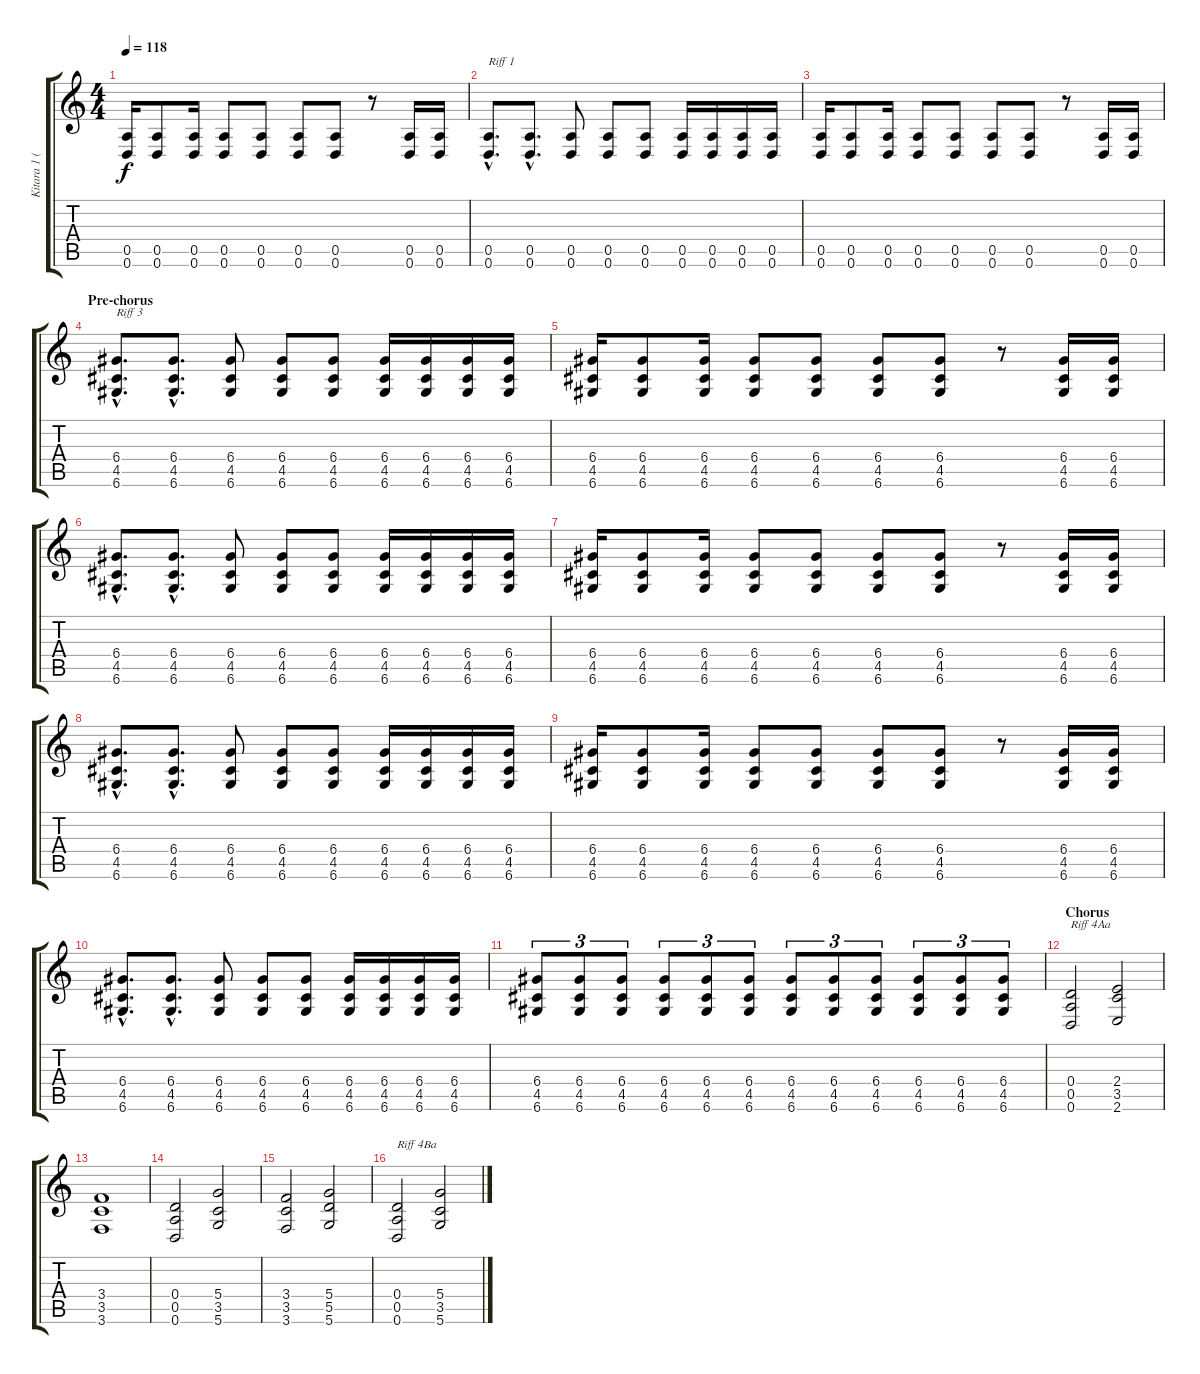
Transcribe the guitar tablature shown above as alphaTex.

\track ("Kitara 1 (Kuisma)" "Kitara 1 (") {instrument distortionguitar}
\staff {score tabs}
\tuning (E4 B3 G3 D3 A2 D2) {hide}
\ts (4 4)
\tempo 118
\clef g2
\ks c
(0.5 0.6).16{dy f} (0.5 0.6).8 (0.5 0.6).16 (0.5 0.6).8 (0.5 0.6).8 (0.5 0.6).8 (0.5 0.6).8 r.8 (0.5 0.6).16 (0.5 0.6).16 |
(0.5{hac} 0.6{hac}).8{d txt "Riff 1"} (0.5{hac} 0.6{hac}).8{d} (0.5 0.6).8 (0.5 0.6).8 (0.5 0.6).8 (0.5 0.6).16 (0.5 0.6).16 (0.5 0.6).16 (0.5 0.6).16 |
(0.5 0.6).16 (0.5 0.6).8 (0.5 0.6).16 (0.5 0.6).8 (0.5 0.6).8 (0.5 0.6).8 (0.5 0.6).8 r.8 (0.5 0.6).16 (0.5 0.6).16 |
\section ("" "Pre-chorus")
(6.4{hac} 4.5{hac} 6.6{hac}).8{d txt "Riff 3"} (6.4{hac} 4.5{hac} 6.6{hac}).8{d} (6.4 4.5 6.6).8 (6.4 4.5 6.6).8 (6.4 4.5 6.6).8 (6.4 4.5 6.6).16 (6.4 4.5 6.6).16 (6.4 4.5 6.6).16 (6.4 4.5 6.6).16 |
(6.4 4.5 6.6).16 (6.4 4.5 6.6).8 (6.4 4.5 6.6).16 (6.4 4.5 6.6).8 (6.4 4.5 6.6).8 (6.4 4.5 6.6).8 (6.4 4.5 6.6).8 r.8 (6.4 4.5 6.6).16 (6.4 4.5 6.6).16 |
(6.4{hac} 4.5{hac} 6.6{hac}).8{d} (6.4{hac} 4.5{hac} 6.6{hac}).8{d} (6.4 4.5 6.6).8 (6.4 4.5 6.6).8 (6.4 4.5 6.6).8 (6.4 4.5 6.6).16 (6.4 4.5 6.6).16 (6.4 4.5 6.6).16 (6.4 4.5 6.6).16 |
(6.4 4.5 6.6).16 (6.4 4.5 6.6).8 (6.4 4.5 6.6).16 (6.4 4.5 6.6).8 (6.4 4.5 6.6).8 (6.4 4.5 6.6).8 (6.4 4.5 6.6).8 r.8 (6.4 4.5 6.6).16 (6.4 4.5 6.6).16 |
(6.4{hac} 4.5{hac} 6.6{hac}).8{d} (6.4{hac} 4.5{hac} 6.6{hac}).8{d} (6.4 4.5 6.6).8 (6.4 4.5 6.6).8 (6.4 4.5 6.6).8 (6.4 4.5 6.6).16 (6.4 4.5 6.6).16 (6.4 4.5 6.6).16 (6.4 4.5 6.6).16 |
(6.4 4.5 6.6).16 (6.4 4.5 6.6).8 (6.4 4.5 6.6).16 (6.4 4.5 6.6).8 (6.4 4.5 6.6).8 (6.4 4.5 6.6).8 (6.4 4.5 6.6).8 r.8 (6.4 4.5 6.6).16 (6.4 4.5 6.6).16 |
(6.4{hac} 4.5{hac} 6.6{hac}).8{d} (6.4{hac} 4.5{hac} 6.6{hac}).8{d} (6.4 4.5 6.6).8 (6.4 4.5 6.6).8 (6.4 4.5 6.6).8 (6.4 4.5 6.6).16 (6.4 4.5 6.6).16 (6.4 4.5 6.6).16 (6.4 4.5 6.6).16 |
(6.4 4.5 6.6).8{tu (3 2)} (6.4 4.5 6.6).8{tu (3 2)} (6.4 4.5 6.6).8{tu (3 2)} (6.4 4.5 6.6).8{tu (3 2)} (6.4 4.5 6.6).8{tu (3 2)} (6.4 4.5 6.6).8{tu (3 2)} (6.4 4.5 6.6).8{tu (3 2)} (6.4 4.5 6.6).8{tu (3 2)} (6.4 4.5 6.6).8{tu (3 2)} (6.4 4.5 6.6).8{tu (3 2)} (6.4 4.5 6.6).8{tu (3 2)} (6.4 4.5 6.6).8{tu (3 2)} |
\section ("" "Chorus")
(0.4 0.5 0.6).2{txt "Riff 4Aa"} (2.4 3.5 2.6).2 |
(3.4 3.5 3.6).1 |
(0.4 0.5 0.6).2 (5.4 3.5 5.6).2 |
(3.4 3.5 3.6).2 (5.4 5.5 5.6).2 |
(0.4 0.5 0.6).2{txt "Riff 4Ba"} (5.4 3.5 5.6).2
